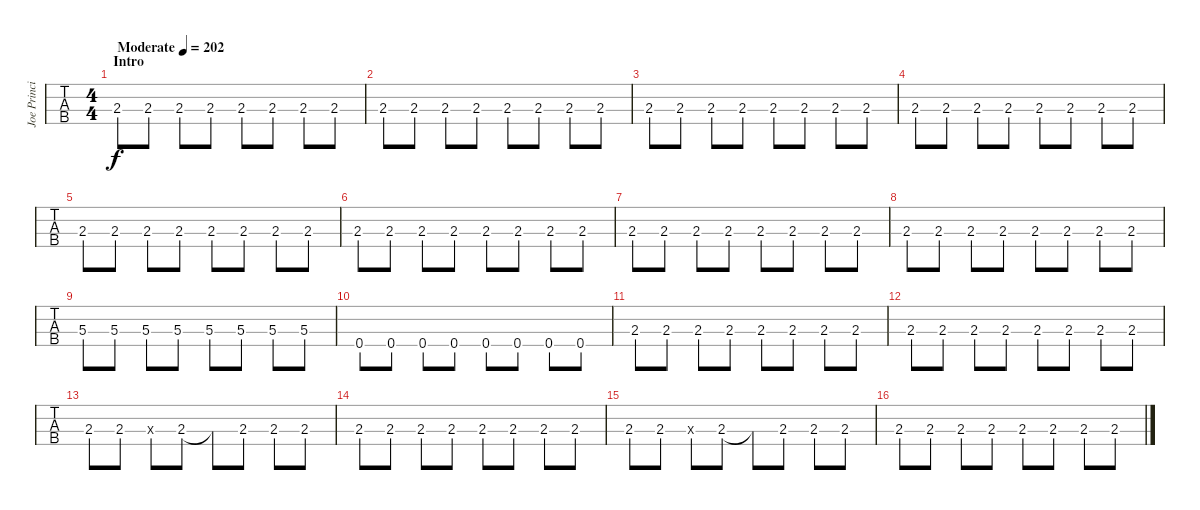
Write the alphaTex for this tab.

\track ("Joe Principe - Bass" "Joe Princi") {instrument electricbassfinger}
\staff {tabs}
\tuning (G2 D2 A1 E1) {hide}
\ts (4 4)
\section ("" "Intro")
\tempo (202 "Moderate")
\clef f4
\ks c
2.3.8{dy f instrument electricbassfinger} 2.3.8 2.3.8 2.3.8 2.3.8 2.3.8 2.3.8 2.3.8 |
2.3.8 2.3.8 2.3.8 2.3.8 2.3.8 2.3.8 2.3.8 2.3.8 |
2.3.8 2.3.8 2.3.8 2.3.8 2.3.8 2.3.8 2.3.8 2.3.8 |
2.3.8 2.3.8 2.3.8 2.3.8 2.3.8 2.3.8 2.3.8 2.3.8 |
2.3.8 2.3.8 2.3.8 2.3.8 2.3.8 2.3.8 2.3.8 2.3.8 |
2.3.8 2.3.8 2.3.8 2.3.8 2.3.8 2.3.8 2.3.8 2.3.8 |
2.3.8 2.3.8 2.3.8 2.3.8 2.3.8 2.3.8 2.3.8 2.3.8 |
2.3.8 2.3.8 2.3.8 2.3.8 2.3.8 2.3.8 2.3.8 2.3.8 |
5.3.8 5.3.8 5.3.8 5.3.8 5.3.8 5.3.8 5.3.8 5.3.8 |
0.4.8 0.4.8 0.4.8 0.4.8 0.4.8 0.4.8 0.4.8 0.4.8 |
2.3.8 2.3.8 2.3.8 2.3.8 2.3.8 2.3.8 2.3.8 2.3.8 |
2.3.8 2.3.8 2.3.8 2.3.8 2.3.8 2.3.8 2.3.8 2.3.8 |
2.3.8 2.3.8 2.3{x}.8 2.3.8 2.3{t}.8 2.3.8 2.3.8 2.3.8 |
2.3.8 2.3.8 2.3.8 2.3.8 2.3.8 2.3.8 2.3.8 2.3.8 |
2.3.8 2.3.8 2.3{x}.8 2.3.8 2.3{t}.8 2.3.8 2.3.8 2.3.8 |
2.3.8 2.3.8 2.3.8 2.3.8 2.3.8 2.3.8 2.3.8 2.3.8
